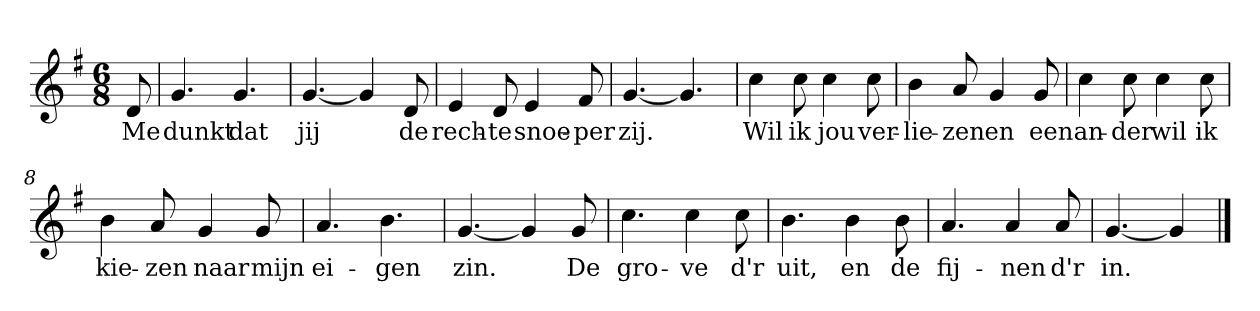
**kern	**text
*part1	*part1
*staff1	*staff1
*clefG2	*
*k[f#]	*
*G:	*
*M6/8	*
*MM120	*
=	=
8d	Me
=1	=1
4.g	dunkt
4.g	dat
=2	=2
[4.g	jij
4g]	.
8d	de
=3	=3
4e	rech-
8d	-te
4e	snoe-
8f#	-per
=4	=4
[4.g	zij.
4.g]	.
=5	=5
4cc	Wil
8cc	ik
4cc	jou
8cc	ver-
=6	=6
4b	-lie-
8a	-zen
4g	en
8g	een
=7	=7
4cc	an-
8cc	-der
4cc	wil
8cc	ik
=8	=8
4b	kie-
8a	-zen
4g	naar
8g	mijn
=9	=9
4.a	ei-
4.b	-gen
=10	=10
[4.g	zin.
4g]	.
8g	De
=11	=11
4.cc	gro-
4cc	-ve
8cc	d'r
=12	=12
4.b	uit,
4b	en
8b	de
=13	=13
4.a	fij-
4a	-nen
8a	d'r
=14	=14
[4.g	in.
4g]	.
==	==
*-	*-
